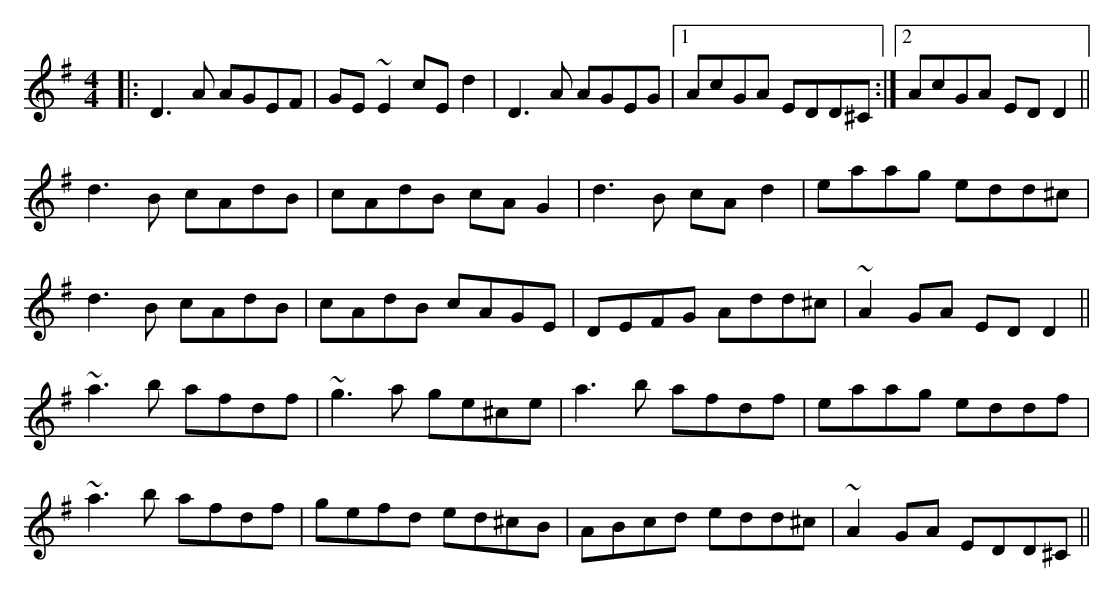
X:1
M:4/4
K:Dmix
|:D3A AGEF|GE~E2 cEd2|D3A AGEG|1 AcGA EDD^C:|2 AcGA EDD2||
d3B cAdB|cAdB cAG2|d3B cA d2|eaag edd^c|
d3B cAdB|cAdB cAGE|DEFG Add^c|~A2GA EDD2||
~a3b afdf|~g3a ge^ce|a3b afdf|eaag eddf|
~a3b afdf|gefd ed^cB|ABcd edd^c|~A2GA EDD^C||
